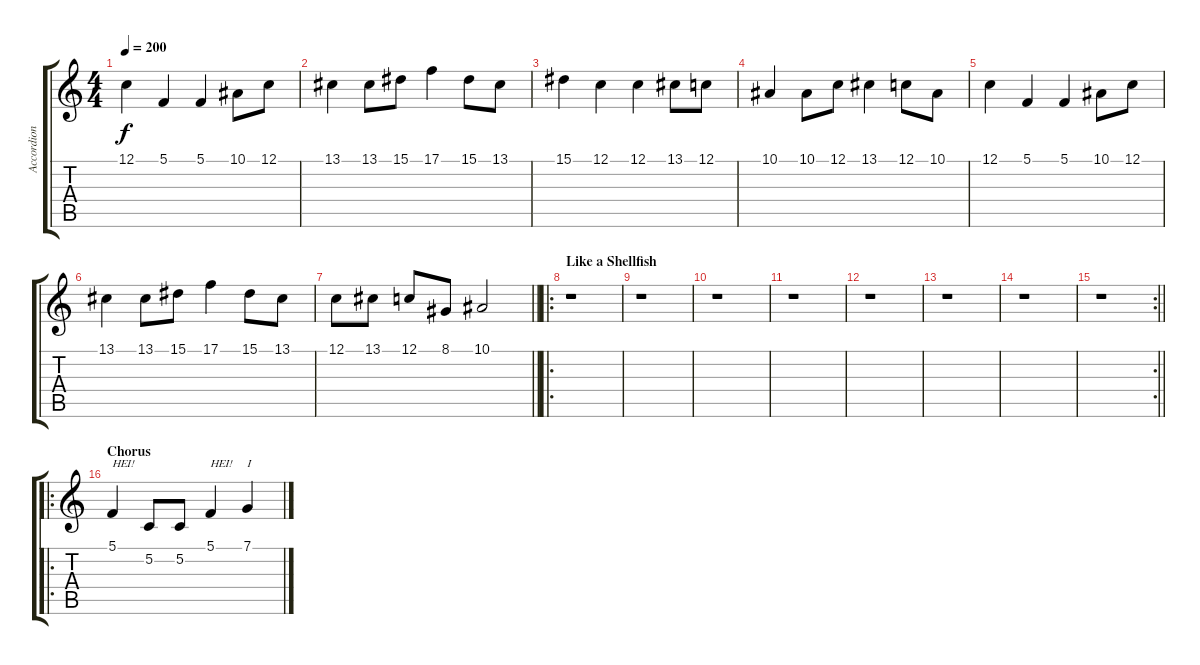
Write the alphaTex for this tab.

\track ("Accordion" "Accordion") {instrument accordion}
\staff {score tabs}
\tuning (C4 G3 Eb3 Bb2 F2 C2) {hide}
\ts (4 4)
\tempo 200
\clef g2
\ks c
12.1.4{dy f} 5.1.4 5.1.4 10.1.8 12.1.8 |
13.1.4 13.1.8 15.1.8 17.1.4 15.1.8 13.1.8 |
15.1.4 12.1.4 12.1.4 13.1.8 12.1.8 |
10.1.4 10.1.8 12.1.8 13.1.4 12.1.8 10.1.8 |
12.1.4 5.1.4 5.1.4 10.1.8 12.1.8 |
13.1.4 13.1.8 15.1.8 17.1.4 15.1.8 13.1.8 |
\barLineRight lightlight
12.1.8 13.1.8 12.1.8 8.1.8 10.1.2 |
\ro
\section ("" "Like a Shellfish")
r.1 |
r.1 |
r.1 |
r.1 |
r.1 |
r.1 |
r.1 |
\rc 2
\barLineRight lightlight
r.1 |
\ro
\section ("" "Chorus")
5.1.4{txt "HEI!"} 5.2.8 5.2.8 5.1.4{txt "HEI!"} 7.1.4{txt "I"}
